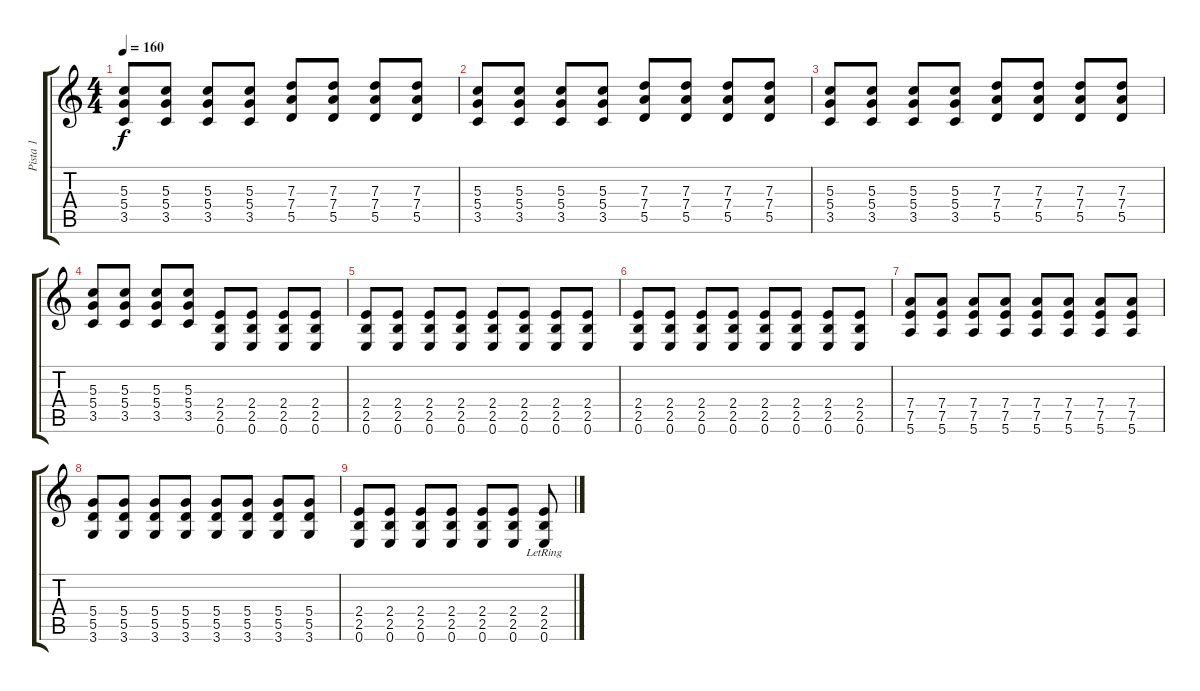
\track ("Pista 1" "Pista 1") {instrument distortionguitar}
\staff {score tabs}
\tuning (E4 B3 G3 D3 A2 E2) {hide}
\ts (4 4)
\tempo 160
\clef g2
\ks c
(5.3 5.4 3.5).8{dy f} (5.3 5.4 3.5).8 (5.3 5.4 3.5).8 (5.3 5.4 3.5).8 (7.3 7.4 5.5).8 (7.3 7.4 5.5).8 (7.3 7.4 5.5).8 (7.3 7.4 5.5).8 |
(5.3 5.4 3.5).8 (5.3 5.4 3.5).8 (5.3 5.4 3.5).8 (5.3 5.4 3.5).8 (7.3 7.4 5.5).8 (7.3 7.4 5.5).8 (7.3 7.4 5.5).8 (7.3 7.4 5.5).8 |
(5.3 5.4 3.5).8 (5.3 5.4 3.5).8 (5.3 5.4 3.5).8 (5.3 5.4 3.5).8 (7.3 7.4 5.5).8 (7.3 7.4 5.5).8 (7.3 7.4 5.5).8 (7.3 7.4 5.5).8 |
(5.3 5.4 3.5).8 (5.3 5.4 3.5).8 (5.3 5.4 3.5).8 (5.3 5.4 3.5).8 (2.4 2.5 0.6).8 (2.4 2.5 0.6).8 (2.4 2.5 0.6).8 (2.4 2.5 0.6).8 |
(2.4 2.5 0.6).8 (2.4 2.5 0.6).8 (2.4 2.5 0.6).8 (2.4 2.5 0.6).8 (2.4 2.5 0.6).8 (2.4 2.5 0.6).8 (2.4 2.5 0.6).8 (2.4 2.5 0.6).8 |
(2.4 2.5 0.6).8 (2.4 2.5 0.6).8 (2.4 2.5 0.6).8 (2.4 2.5 0.6).8 (2.4 2.5 0.6).8 (2.4 2.5 0.6).8 (2.4 2.5 0.6).8 (2.4 2.5 0.6).8 |
(7.4 7.5 5.6).8 (7.4 7.5 5.6).8 (7.4 7.5 5.6).8 (7.4 7.5 5.6).8 (7.4 7.5 5.6).8 (7.4 7.5 5.6).8 (7.4 7.5 5.6).8 (7.4 7.5 5.6).8 |
(5.4 5.5 3.6).8 (5.4 5.5 3.6).8 (5.4 5.5 3.6).8 (5.4 5.5 3.6).8 (5.4 5.5 3.6).8 (5.4 5.5 3.6).8 (5.4 5.5 3.6).8 (5.4 5.5 3.6).8 |
(2.4 2.5 0.6).8 (2.4 2.5 0.6).8 (2.4 2.5 0.6).8 (2.4 2.5 0.6).8 (2.4 2.5 0.6).8 (2.4 2.5 0.6).8 (2.4{lr} 2.5 0.6).8
